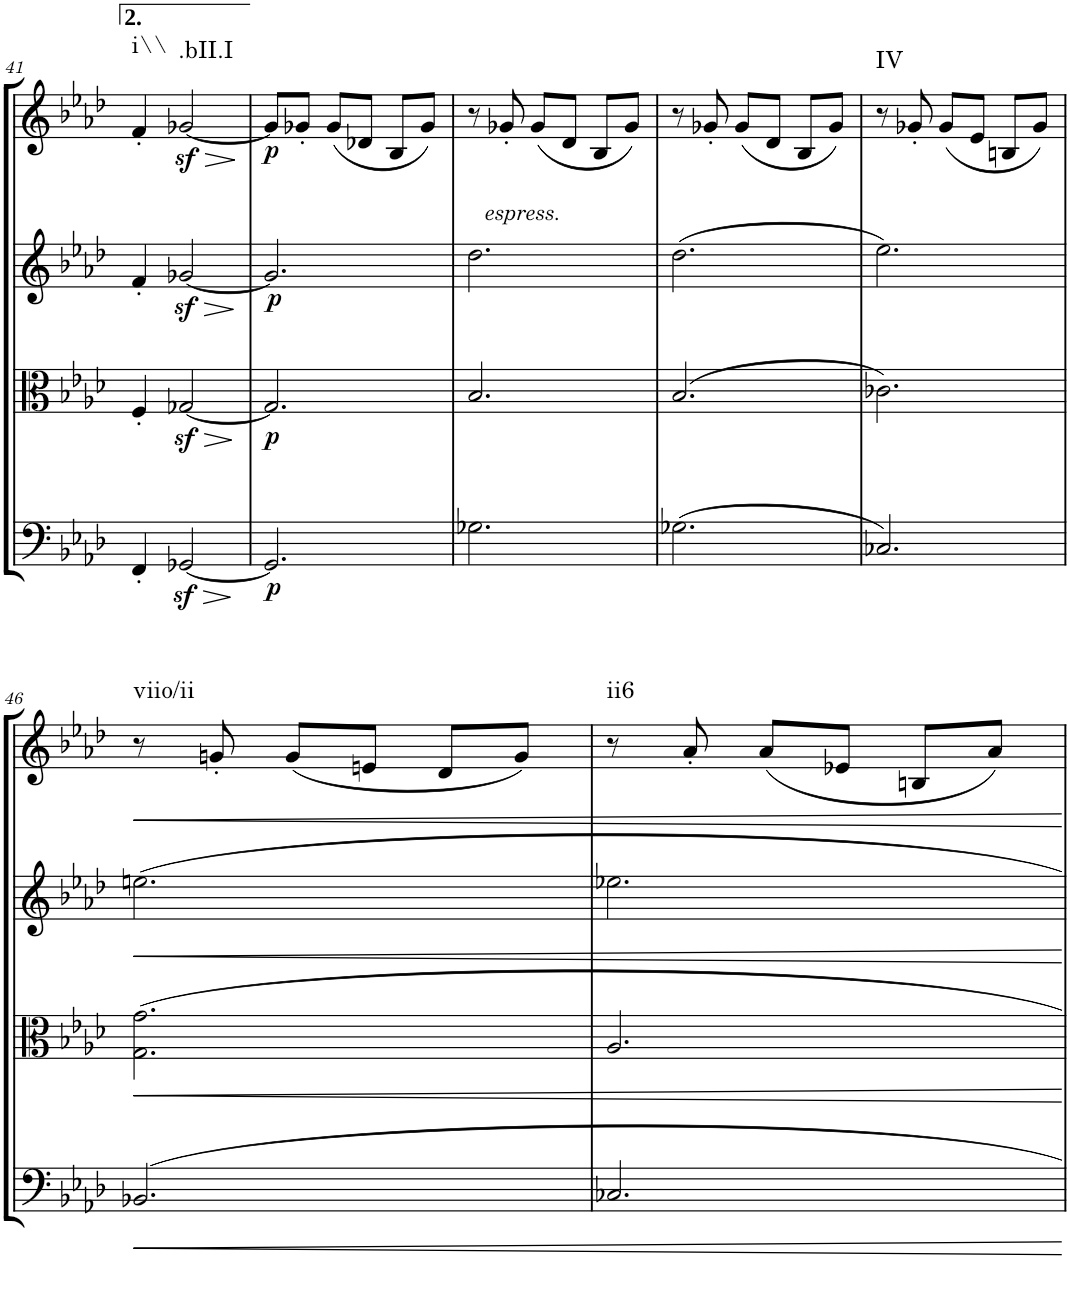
**kern	**dynam	**kern	**dynam	**kern	**dynam	**kern	**dynam	**harte
*part4	*part4	*part3	*part3	*part2	*part2	*part1	*part1	*part1
*staff4	*staff4	*staff3	*staff3	*staff2	*staff2	*staff1	*staff1	*
*I"Cello	*	*I"Viola	*	*I"2nd Violin	*	*I"1st Violin	*	*
*	*	*I'Vla	*	*I'Vln	*	*I'Vln	*	*
!!LO:PB:g=z
*clefF4	*	*clefC3	*	*clefG2	*	*clefG2	*	*
*k[b-e-a-d-]	*	*k[b-e-a-d-]	*	*k[b-e-a-d-]	*	*k[b-e-a-d-]	*	*
*M3/4	*	*M3/4	*	*M3/4	*	*M3/4	*	*
=41	=41	=41	=41	=41	=41	=41	=41	=41
!	!	!	!	!	!	!	!	!LO:H:kt=i\\
4FF'/	.	4F'/	.	4f'/	.	4f'/	.	N
!	!LO:HP:b	!	!LO:HP:b	!	!LO:HP:b	!	!LO:HP:b	!
!	!	!	!	!	!	!	!LO:DY:n=1:b	!LO:H:kt=.bII.I
[2GG-Xz</	>	[2G-Xz</	>	[2g-Xz</	>	[2g-X/	> sf	N
=42	=42	=42	=42	=42	=42	=42	=42	=42
!	!LO:DY:b	!	!LO:DY:b	!	!LO:DY:b	!	!LO:DY:b	!
2.GG-/]	p	2.G-/]	p	2.g-/]	p	8g-/L]	p	.
.	.	.	.	.	.	8g-X'/J	]	.
.	.	.	.	.	.	(8g-/L	.	.
.	.	.	.	.	.	8d-X/J	.	.
.	.	.	.	.	.	8B-/L	.	.
.	.	.	.	.	.	8g-/J)	.	.
.	]	.	]	.	]	.	.	.
!	!	!	!	!LO:TX:a:i:t=espress.	!	!	!	!
=43	=43	=43	=43	=43	=43	=43	=43	=43
2.G-X\	.	2.B-/	.	2.dd-\	.	8r	.	.
.	.	.	.	.	.	8g-X'/	.	.
.	.	.	.	.	.	(8g-/L	.	.
.	.	.	.	.	.	8d-/J	.	.
.	.	.	.	.	.	8B-/L	.	.
.	.	.	.	.	.	8g-/J)	.	.
=44	=44	=44	=44	=44	=44	=44	=44	=44
(2.G-X\	.	(2.B-/	.	(2.dd-\	.	8r	.	.
.	.	.	.	.	.	8g-X'/	.	.
.	.	.	.	.	.	(8g-/L	.	.
.	.	.	.	.	.	8d-/J	.	.
.	.	.	.	.	.	8B-/L	.	.
.	.	.	.	.	.	8g-/J)	.	.
=45	=45	=45	=45	=45	=45	=45	=45	=45
!	!	!	!	!	!	!	!	!LO:H:kt=IV
2.C-X/)	.	2.c-X\)	.	2.ee-\)	.	8r	.	N
.	.	.	.	.	.	8g-X'/	.	.
.	.	.	.	.	.	(8g-/L	.	.
.	.	.	.	.	.	8e-/J	.	.
.	.	.	.	.	.	8Bn/L	.	.
.	.	.	.	.	.	8g-/J)	.	.
!!LO:LB:g=z
=46	=46	=46	=46	=46	=46	=46	=46	=46
!	!	!	!	!	!	!	!	!LO:H:kt=viio/ii
2.BB-X/	.	2.G\ 2.g\	.	2.een\	.	8r	.	N
.	.	.	.	.	.	8gn'/	.	.
.	.	.	.	.	.	(8g/L	.	.
.	.	.	.	.	.	8en/J	.	.
.	.	.	.	.	.	8d-/L	.	.
.	.	.	.	.	.	8g/J)	.	.
=47	=47	=47	=47	=47	=47	=47	=47	=47
!	!	!	!	!	!	!	!	!LO:H:kt=ii6
2.C-X/	.	2.A-/	.	2.ee-X\	.	8r	.	N
.	.	.	.	.	.	8a-'/	.	.
.	.	.	.	.	.	(8a-/L	.	.
.	.	.	.	.	.	8e-X/J	.	.
.	.	.	.	.	.	8Bn/L	.	.
.	.	.	.	.	.	8a-/J)	.	.
=	=	=	=	=	=	=	=	=
*-	*-	*-	*-	*-	*-	*-	*-	*-
